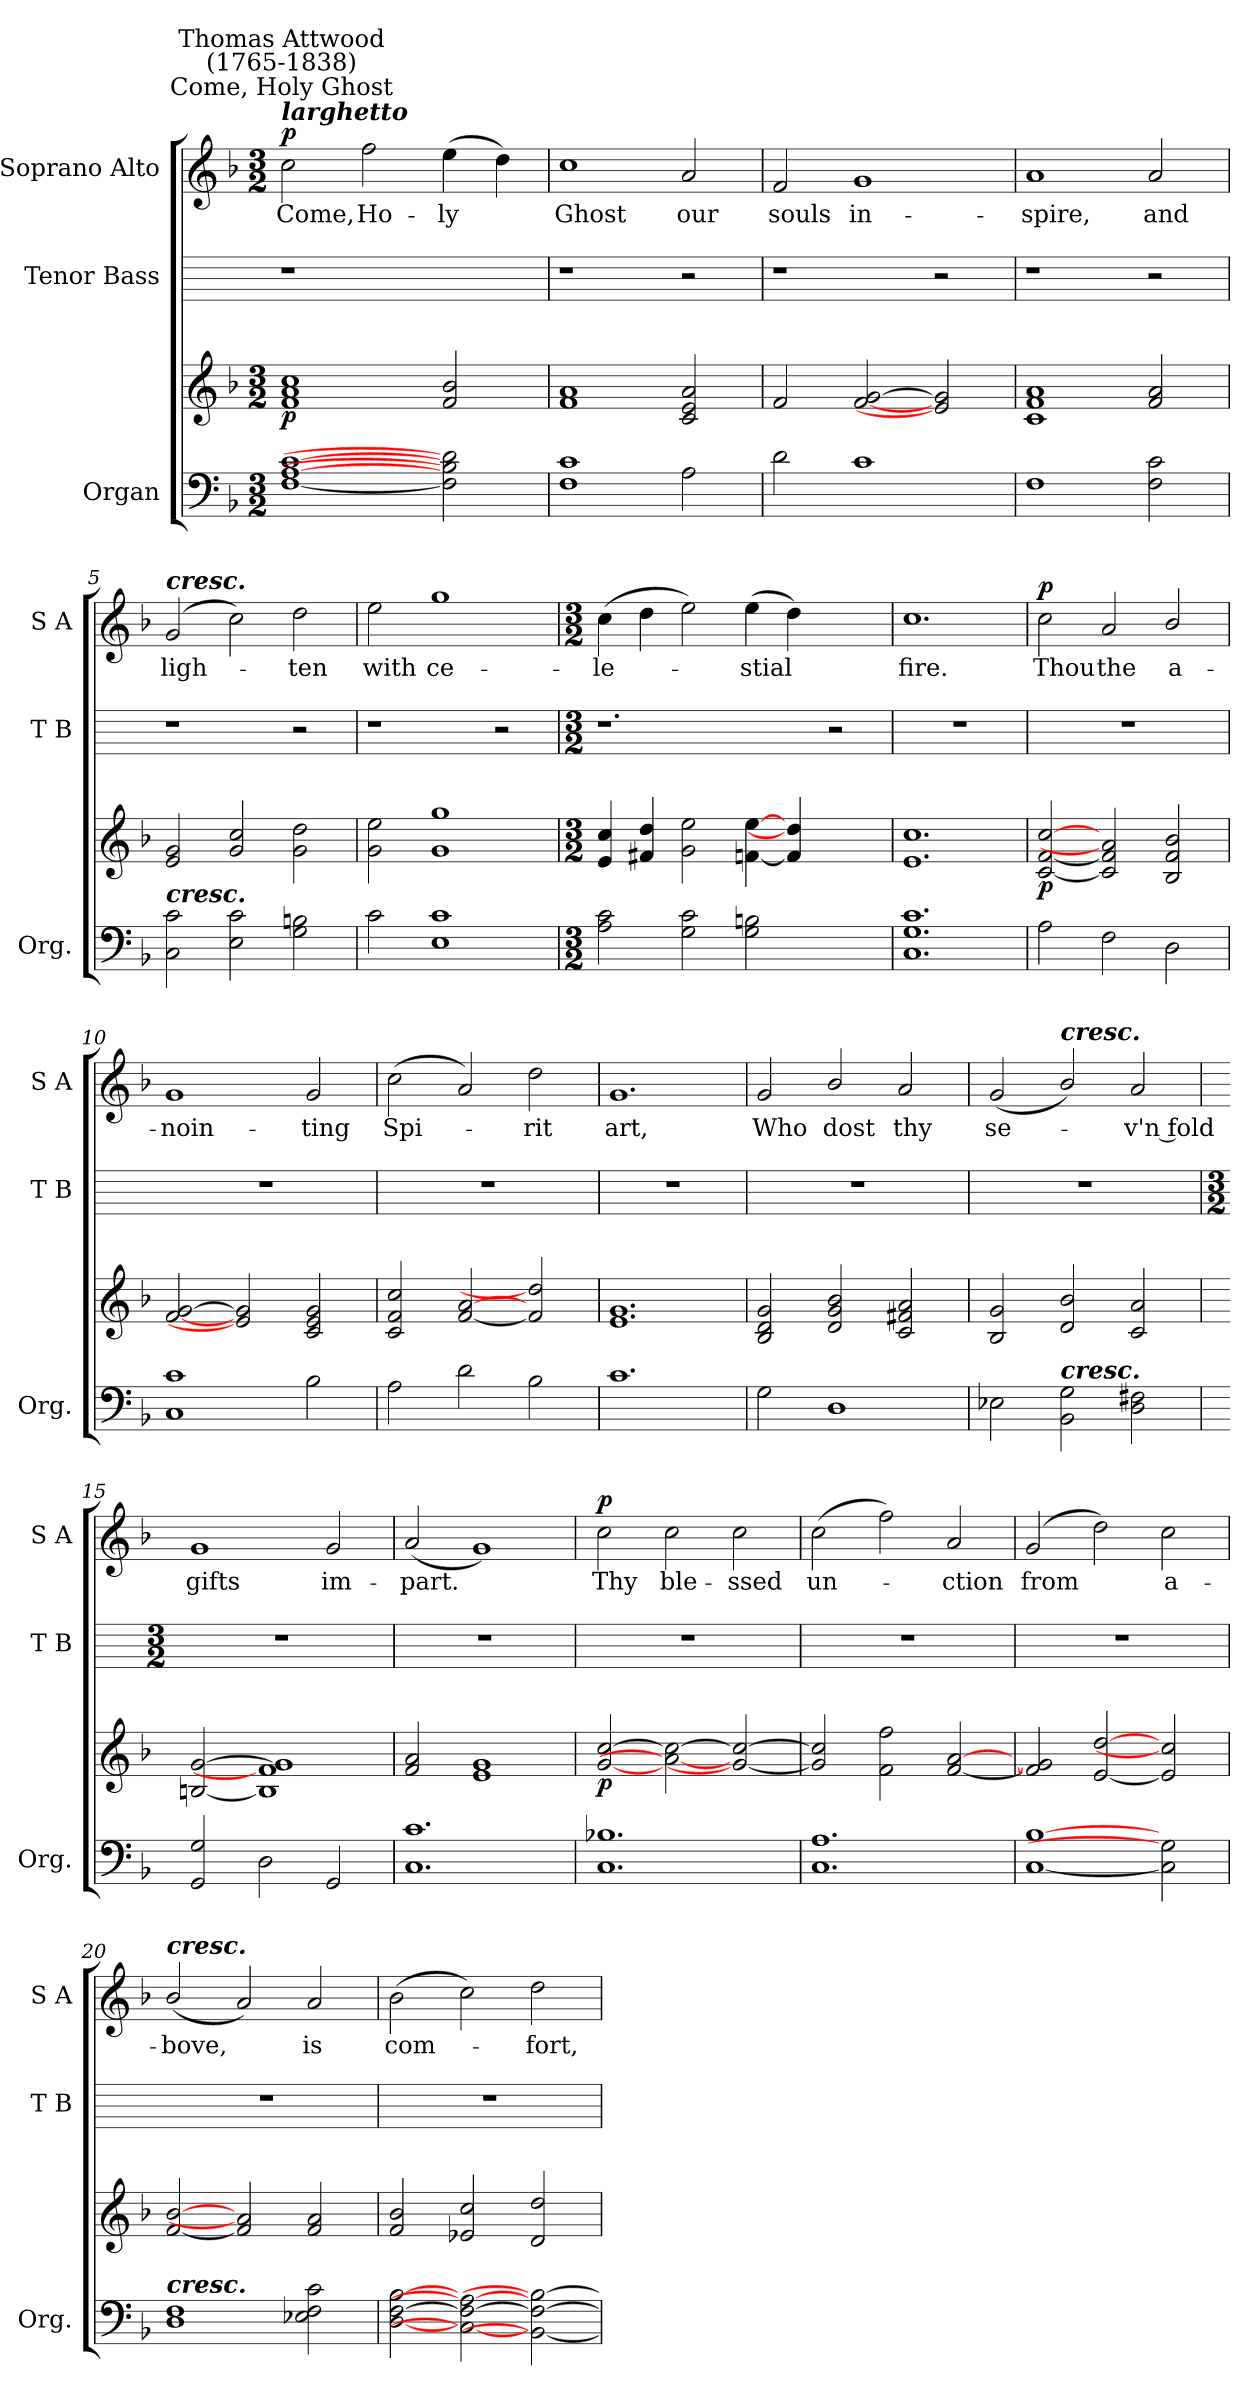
**kern	**kern	**dynam	**kern	**kern	**text	**dynam
*part3	*part3	*part3	*part2	*part1	*part1	*part1
*staff4	*staff3	*staff3/4	*staff2	*staff1	*staff1	*staff1
*I"Organ	*	*	*I"Tenor Bass	*I"Soprano Alto	*	*
*I'Org.	*	*	*I'T B	*I'S A	*	*
*clefF4	*clefG2	*	*	*clefG2	*	*
*k[b-]	*k[b-]	*	*	*k[b-]	*	*
*F:	*F:	*	*	*F:	*	*
*M3/2	*M3/2	*	*	*M3/2	*	*
=1	=1	=1	=1	=1	=1	=1
!	!	!	!	!LO:TX:a:Bi:t=larghetto	!	!
!	!	!	!	!LO:TX:a:cj:t=Come, Holy Ghost	!	!
!	!	!	!	!LO:TX:a:cj:t=Thomas Attwood\n(1765-1838)	!	!
!	!	!LO:DY:b	!	!	!LO:LY:b	!LO:DY:b
[1F [1A [1c	1f 1a 1cc	p	1r	2cc	Come,	p
!	!	!	!	!	!LO:LY:b	!
.	.	.	.	2ff	Ho-	.
!	!	!	!	!	!LO:LY:b	!
2F] 2B-] 2d]	2f 2b-	.	2ryy	(>4ee	-ly	.
.	.	.	.	4dd)	.	.
=2	=2	=2	=2	=2	=2	=2
!	!	!	!	!	!LO:LY:b	!
1F 1c	1f 1a	.	1r	1cc	Ghost	.
!	!	!	!	!	!LO:LY:b	!
2A\	2c 2e 2a	.	2r	2a	our	.
=3	=3	=3	=3	=3	=3	=3
!	!	!	!	!	!LO:LY:b	!
2d\	2f	.	1r	2f	souls	.
!	!	!	!	!	!LO:LY:b	!
1c\	[2f [2g	.	.	1g	in-	.
.	2e] 2g]	.	2r	.	.	.
=4	=4	=4	=4	=4	=4	=4
!	!	!	!	!	!LO:LY:b	!
1F	1c 1f 1a	.	1r	1a	-spire,	.
!	!	!	!	!	!LO:LY:b	!
2F\ 2c\	2f 2a	.	2r	2a	and	.
=5	=5	=5	=5	=5	=5	=5
!	!	!	!	!LO:TX:a:Bi:t=cresc.	!	!
!LO:TX:a:Bi:t=cresc.	!	!	!	!	!	!
!	!	!	!	!	!LO:LY:b	!
2C\ 2c\	2e 2g	.	1r	(<2g	ligh-	.
2E\ 2c\	2g 2cc	.	.	2cc)	.	.
!	!	!	!	!	!LO:LY:b	!
2G\ 2Bn\	2g 2dd	.	2r	2dd	ten	.
=6	=6	=6	=6	=6	=6	=6
!	!	!	!	!	!LO:LY:b	!
2c\	2g 2ee	.	1r	2ee	with	.
!	!	!	!	!	!LO:LY:b	!
1E 1c	1g 1gg	.	.	1gg	ce-	.
.	.	.	2r	.	.	.
!!LO:LB:g=z
=7	=7	=7	=7	=7	=7	=7
*M3/2	*M3/2	*	*M3/2	*M3/2	*	*
!	!	!	!	!	!LO:LY:b	!
2A\ 2c\	4e 4cc	.	1.r	(>4cc	-le-	.
.	4f#X 4dd	.	.	4dd	.	.
2G\ 2c\	2g 2ee	.	.	2ee)	.	.
!	!	!	!	!	!LO:LY:b	!
2G\ 2Bn\	[4fn [4ee	.	.	(>4ee	stial	.
.	4f] 4dd]	.	.	4dd)	.	.
2ryy	2ryy	.	2r	2ryy	.	.
=8	=8	=8	=8	=8	=8	=8
!	!	!	!	!	!LO:LY:b	!
1.C 1.G 1.c	1.e 1.cc	.	1.r	1.cc	fire.	.
=9	=9	=9	=9	=9	=9	=9
!	!	!LO:DY:b	!	!	!LO:LY:b	!LO:DY:b
2A\	[2c [2f [2cc	p	1.r	2cc	Thou	p
!	!	!	!	!	!LO:LY:b	!
2F\	2c] 2f] 2a]	.	.	2a	the	.
!	!	!	!	!	!LO:LY:b	!
2D\	2B- 2f 2b-	.	.	2b-/	a-	.
=10	=10	=10	=10	=10	=10	=10
!	!	!	!	!	!LO:LY:b	!
1C 1c	[2f [2g	.	1.r	1g	-noin-	.
.	2e] 2g]	.	.	.	.	.
!	!	!	!	!	!LO:LY:b	!
2B-\	2c 2e 2g	.	.	2g	-ting	.
=11	=11	=11	=11	=11	=11	=11
!	!	!	!	!	!LO:LY:b	!
2A\	2c 2f 2cc	.	1.r	(<2cc	Spi-	.
2d\	[2f [2a	.	.	2a)	.	.
!	!	!	!	!	!LO:LY:b	!
2B-\	2f] 2dd]	.	.	2dd	rit	.
=12	=12	=12	=12	=12	=12	=12
!	!	!	!	!	!LO:LY:b	!
1.c	1.e 1.g	.	1.r	1.g	art,	.
=13	=13	=13	=13	=13	=13	=13
!	!	!	!	!	!LO:LY:b	!
2G\	2B- 2d 2g	.	1.r	2g	Who	.
!	!	!	!	!	!LO:LY:b	!
1D	2d 2g 2b-	.	.	2b-/	dost	.
!	!	!	!	!	!LO:LY:b	!
.	2c 2f#X 2a	.	.	2a	thy	.
=14	=14	=14	=14	=14	=14	=14
!	!	!	!	!	!LO:LY:b	!
2E-X\	2B- 2g	.	1.r	(<2g	se-	.
!	!	!	!	!LO:TX:a:Bi:t=cresc.	!	!
!LO:TX:a:Bi:t=cresc.	!	!	!	!	!	!
2BB-\ 2G\	2d 2b-	.	.	2b-/)	.	.
!	!	!	!	!	!LO:LY:b	!
2D\ 2F#X\	2c 2a	.	.	2a	v'n fold	.
!!LO:LB:g=z
=15	=15	=15	=15	=15	=15	=15
*	*	*	*M3/2	*	*	*
!	!	!	!	!	!LO:LY:b	!
2GG 2G	[2Bn [2g	.	1.r	1g	gifts	.
2D	1B] 1f] 1g]	.	.	.	.	.
!	!	!	!	!	!LO:LY:b	!
2GG	.	.	.	2g	im-	.
=16	=16	=16	=16	=16	=16	=16
!	!	!	!	!	!LO:LY:b	!
1.C 1.c	2f 2a	.	1.r	(<2a	-part.	.
.	1e 1g	.	.	1g)	.	.
=17	=17	=17	=17	=17	=17	=17
!	!	!LO:DY:b	!	!	!LO:LY:b	!LO:DY:b
1.C 1.B-X	[2g [2cc	p	1.r	2cc	Thy	p
!	!	!	!	!	!LO:LY:b	!
.	2a_ 2cc_	.	.	2cc	ble-	.
!	!	!	!	!	!LO:LY:b	!
.	2g_ 2cc_	.	.	2cc	-ssed	.
=18	=18	=18	=18	=18	=18	=18
!	!	!	!	!	!LO:LY:b	!
1.C 1.A	2g] 2cc]	.	1.r	(>2cc	un-	.
.	2f 2ff	.	.	2ff)	.	.
!	!	!	!	!	!LO:LY:b	!
.	[2f [2a	.	.	2a	ction	.
=19	=19	=19	=19	=19	=19	=19
!	!	!	!	!	!LO:LY:b	!
[1C [1B-	2f] 2g]	.	1.r	(<2g	from	.
.	[2e [2dd	.	.	2dd)	.	.
!	!	!	!	!	!LO:LY:b	!
2C] 2G]	2e] 2cc]	.	.	2cc	a-	.
=20	=20	=20	=20	=20	=20	=20
!	!	!	!	!LO:TX:a:Bi:t=cresc.	!	!
!LO:TX:a:Bi:t=cresc.	!	!	!	!	!	!
!	!	!	!	!	!LO:LY:b	!
1D 1F	[2f [2b-	.	1.r	(<2b-/	-bove,	.
.	2f] 2a]	.	.	2a)	.	.
!	!	!	!	!	!LO:LY:b	!
2E-X 2F 2c	2f 2a	.	.	2a	is	.
=21	=21	=21	=21	=21	=21	=21
!	!	!	!	!	!LO:LY:b	!
[2D [2F [2B-	2f 2b-	.	1.r	(>2b-	com-	.
2C_ 2F_ 2A_	2e-X 2cc	.	.	2cc)	.	.
!	!	!	!	!	!LO:LY:b	!
2BB-_ 2F_ 2B-_	2d 2dd	.	.	2dd	fort,	.
=	=	=	=	=	=	=
*-	*-	*-	*-	*-	*-	*-
